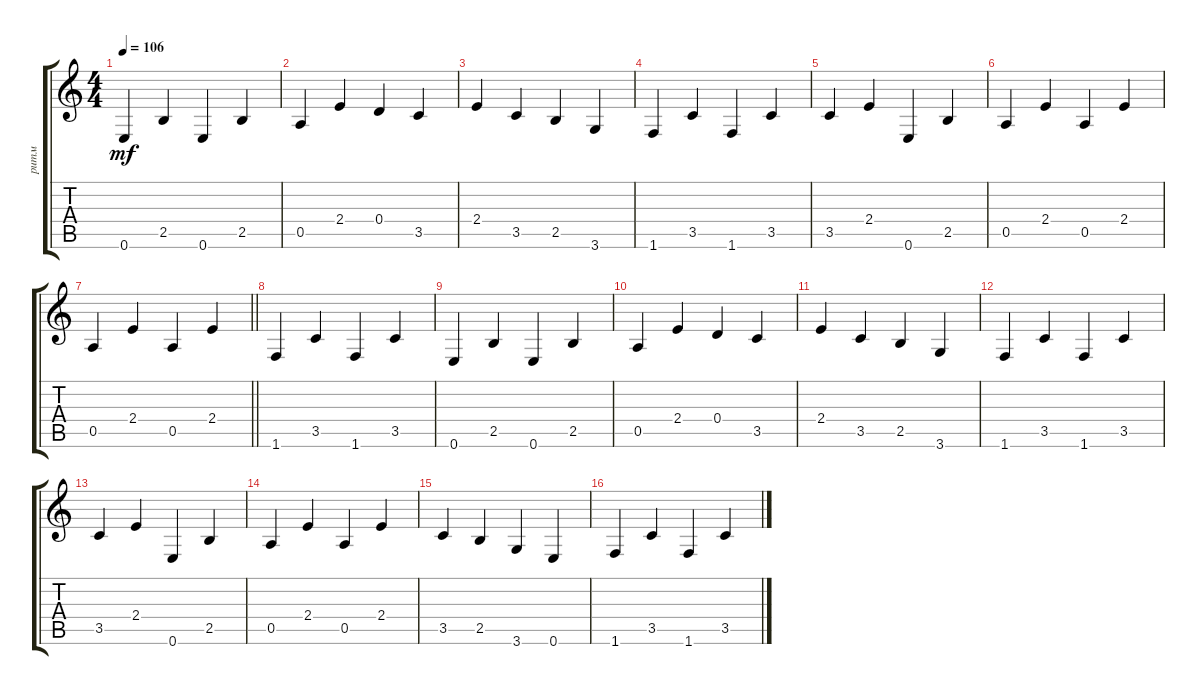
\track ("ритм" "ритм") {instrument acousticguitarsteel}
\staff {score tabs}
\tuning (E4 B3 G3 D3 A2 E2) {hide}
\ts (4 4)
\tempo 106
\clef g2
\ks aminor
0.6.4{dy mf} 2.5.4 0.6.4 2.5.4 |
0.5.4 2.4.4 0.4.4 3.5.4 |
2.4.4 3.5.4 2.5.4 3.6.4 |
1.6.4 3.5.4 1.6.4 3.5.4 |
3.5.4 2.4.4 0.6.4 2.5.4 |
0.5.4 2.4.4 0.5.4 2.4.4 |
\barLineRight lightlight
0.5.4 2.4.4 0.5.4 2.4.4 |
\section ("" "")
1.6.4 3.5.4 1.6.4 3.5.4 |
0.6.4 2.5.4 0.6.4 2.5.4 |
0.5.4 2.4.4 0.4.4 3.5.4 |
2.4.4 3.5.4 2.5.4 3.6.4 |
1.6.4 3.5.4 1.6.4 3.5.4 |
3.5.4 2.4.4 0.6.4 2.5.4 |
0.5.4 2.4.4 0.5.4 2.4.4 |
3.5.4 2.5.4 3.6.4 0.6.4 |
1.6.4 3.5.4 1.6.4 3.5.4
